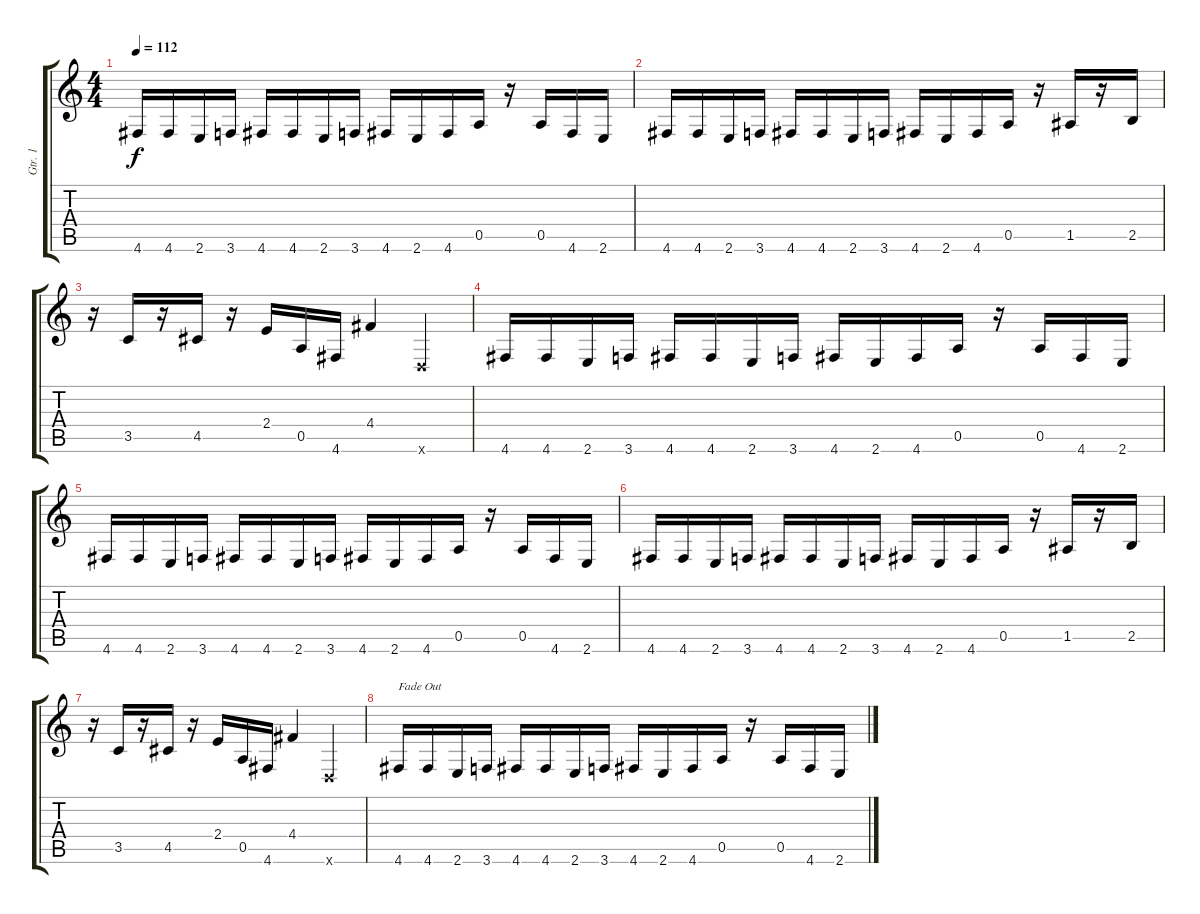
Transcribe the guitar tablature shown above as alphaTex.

\track ("Gtr. 1" "Gtr. 1") {instrument distortionguitar}
\staff {score tabs}
\tuning (E4 B3 G3 D3 A2 D2) {hide}
\ts (4 4)
\tempo 112
\clef g2
\ks c
4.6.16{dy f} 4.6.16 2.6.16 3.6.16 4.6.16 4.6.16 2.6.16 3.6.16 4.6.16 2.6.16 4.6.16 0.5.16 r.16 0.5.16 4.6.16 2.6.16 |
4.6.16 4.6.16 2.6.16 3.6.16 4.6.16 4.6.16 2.6.16 3.6.16 4.6.16 2.6.16 4.6.16 0.5.16 r.16 1.5.16 r.16 2.5.16 |
r.16 3.5.16 r.16 4.5.16 r.16 2.4.16 0.5.16 4.6.16 4.4.4 0.6{x}.4 |
4.6.16 4.6.16 2.6.16 3.6.16 4.6.16 4.6.16 2.6.16 3.6.16 4.6.16 2.6.16 4.6.16 0.5.16 r.16 0.5.16 4.6.16 2.6.16 |
4.6.16 4.6.16 2.6.16 3.6.16 4.6.16 4.6.16 2.6.16 3.6.16 4.6.16 2.6.16 4.6.16 0.5.16 r.16 0.5.16 4.6.16 2.6.16 |
4.6.16 4.6.16 2.6.16 3.6.16 4.6.16 4.6.16 2.6.16 3.6.16 4.6.16 2.6.16 4.6.16 0.5.16 r.16 1.5.16 r.16 2.5.16 |
r.16 3.5.16 r.16 4.5.16 r.16 2.4.16 0.5.16 4.6.16 4.4.4 0.6{x}.4 |
4.6.16{txt "Fade Out"} 4.6.16 2.6.16 3.6.16 4.6.16 4.6.16 2.6.16 3.6.16 4.6.16 2.6.16 4.6.16 0.5.16 r.16 0.5.16 4.6.16 2.6.16
